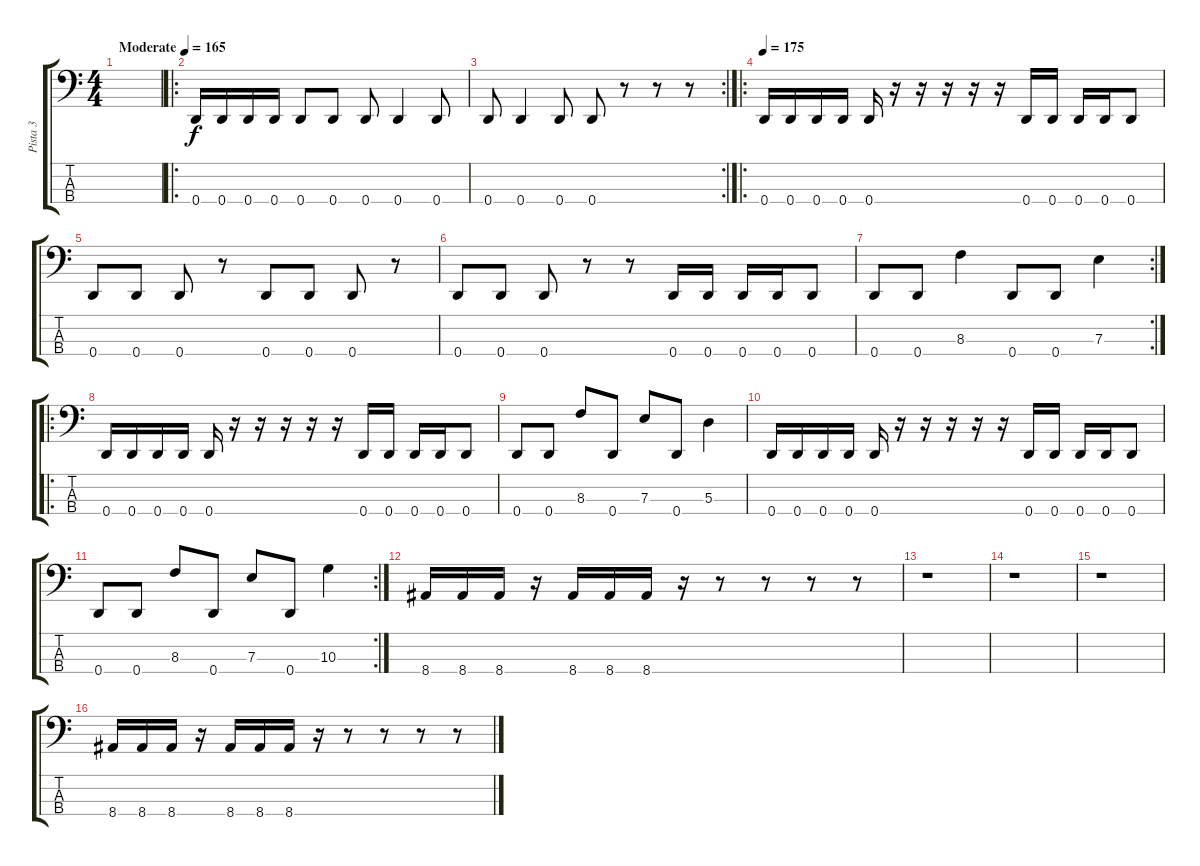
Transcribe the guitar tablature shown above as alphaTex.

\track ("Pista 3" "Pista 3") {instrument electricbasspick}
\staff {score tabs}
\tuning (G2 D2 A1 D1) {hide}
\ts (4 4)
\tempo (165 "Moderate")
\clef f4
\ks c
|
\ro
0.4.16 0.4.16 0.4.16 0.4.16 0.4.8 0.4.8 0.4.8 0.4.4 0.4.8 |
\rc 2
0.4.8 0.4.4 0.4.8 0.4.8 r.8 r.8 r.8 |
\ro
\tempo 175
0.4.16 0.4.16 0.4.16 0.4.16 0.4.16 r.16 r.16 r.16 r.16 r.16 0.4.16 0.4.16 0.4.16 0.4.16 0.4.8 |
0.4.8 0.4.8 0.4.8 r.8 0.4.8 0.4.8 0.4.8 r.8 |
0.4.8 0.4.8 0.4.8 r.8 r.8 0.4.16 0.4.16 0.4.16 0.4.16 0.4.8 |
\rc 2
0.4.8 0.4.8 8.3.4 0.4.8 0.4.8 7.3.4 |
\ro
0.4.16 0.4.16 0.4.16 0.4.16 0.4.16 r.16 r.16 r.16 r.16 r.16 0.4.16 0.4.16 0.4.16 0.4.16 0.4.8 |
0.4.8 0.4.8 8.3.8 0.4.8 7.3.8 0.4.8 5.3.4 |
0.4.16 0.4.16 0.4.16 0.4.16 0.4.16 r.16 r.16 r.16 r.16 r.16 0.4.16 0.4.16 0.4.16 0.4.16 0.4.8 |
\rc 2
0.4.8 0.4.8 8.3.8 0.4.8 7.3.8 0.4.8 10.3.4 |
8.4.16 8.4.16 8.4.16 r.16 8.4.16 8.4.16 8.4.16 r.16 r.8 r.8 r.8 r.8 |
r.1 |
r.1 |
r.1 |
8.4.16 8.4.16 8.4.16 r.16 8.4.16 8.4.16 8.4.16 r.16 r.8 r.8 r.8 r.8
